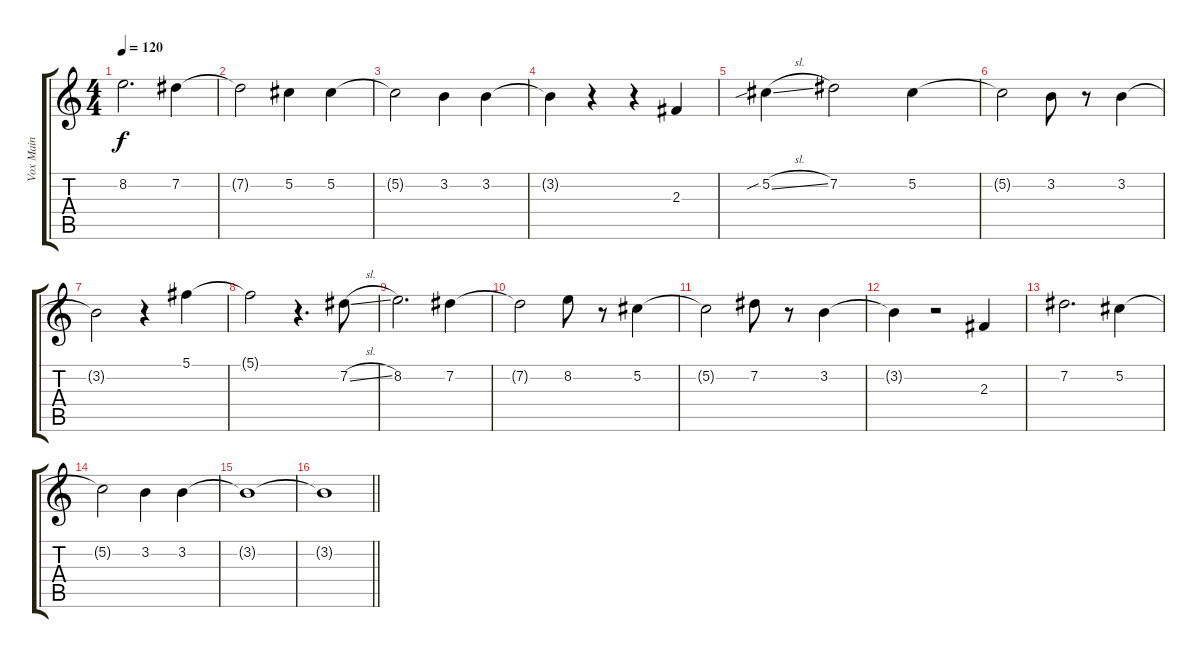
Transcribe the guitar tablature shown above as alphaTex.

\track ("Vox Main" "Vox Main") {instrument electricbasspick}
\staff {score tabs}
\tuning (Db4 Ab3 E3 B2 Gb2 B1) {hide}
\ts (4 4)
\tempo 120
\clef g2
\ks c
8.2.2{d dy f} 7.2.4 |
7.2{t}.2 5.2.4 5.2.4 |
5.2{t}.2 3.2.4 3.2.4 |
3.2{t}.4 r.4 r.4 2.3.4 |
5.2{sib sl}.4 7.2.2 5.2.4 |
5.2{t}.2 3.2.8 r.8 3.2.4 |
3.2{t}.2 r.4 5.1.4 |
5.1{t}.2 r.4{d} 7.2{sl}.8 |
8.2.2{d} 7.2.4 |
7.2{t}.2 8.2.8 r.8 5.2.4 |
5.2{t}.2 7.2.8 r.8 3.2.4 |
3.2{t}.4 r.2 2.3.4 |
7.2.2{d} 5.2.4 |
5.2{t}.2 3.2.4 3.2.4 |
3.2{t}.1 |
\barLineRight lightlight
3.2{t}.1
